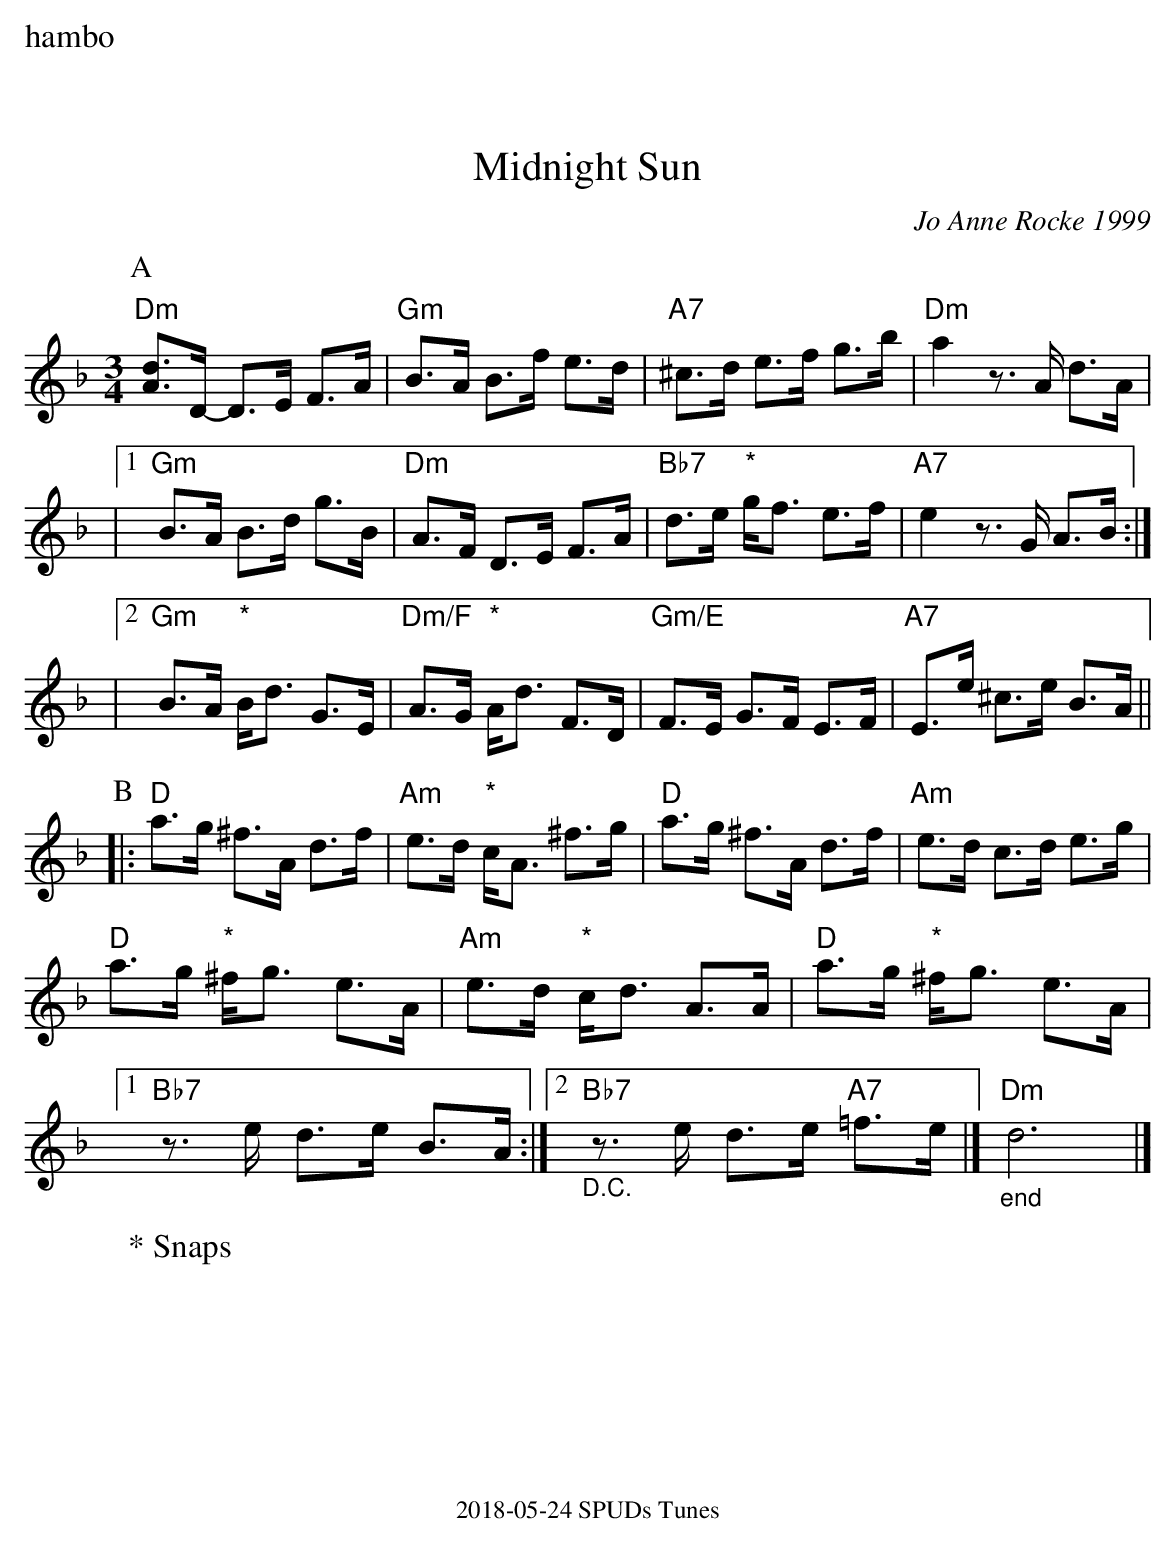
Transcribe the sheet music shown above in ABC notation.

X:1
%%text hambo
T:Midnight Sun
C:Jo Anne Rocke 1999
M:3/4
K:Dm
P:A
"Dm" [dA]>D- D>E F>A| "Gm"B>A B>f e>d | "A7"^c>d e>f g>b| "Dm"a2 z>A d>A|
|1"Gm"B>A B>d g>B|"Dm"A>F D>E F>A | "Bb7" d>e "*"g<f e>f | "A7"e2 z>G A>B:|
|2"Gm"B>A "*"B<d G>E| "Dm/F" A>G "*"A<d F>D| "Gm/E" F>E G>F E>F | "A7" E>e ^c>e B>A||
P:B
|:"D"a>g ^f>A d>f | "Am" e>d "*"c<A ^f>g | "D"a>g ^f>A d>f | "Am"e>d c>d e>g|
"D"a>g "*"^f<g e>A | "Am" e>d "*"c<d A>A | "D"a>g "*"^f<g e>A |1"Bb7" z>e d>e B>A:|2"Bb7""_D.C." z>e d>e "A7"=f>e|]"_end" "Dm" d6|]
W:* Snaps
